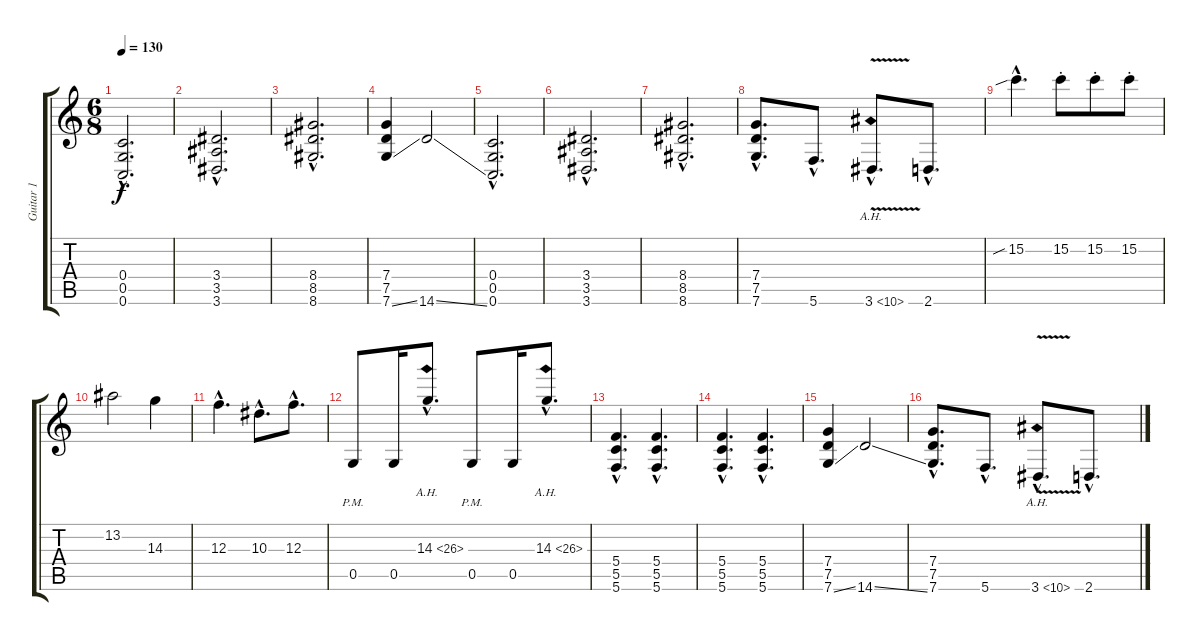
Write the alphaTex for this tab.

\track ("Guitar 1" "Guitar 1") {instrument distortionguitar}
\staff {score tabs}
\tuning (D4 A3 F3 C3 G2 C2) {hide}
\ts (6 8)
\section ("" "")
\tempo 130
\clef g2
\ks c
(0.4{hac} 0.5{hac} 0.6{hac}).2{d dy f} |
(3.4{hac} 3.5{hac} 3.6{hac}).2{d} |
(8.4{hac} 8.5{hac} 8.6{hac}).2{d} |
(7.4 7.5 7.6{ss}).4 14.6{ss}.2 |
(0.4{hac} 0.5{hac} 0.6{hac}).2{d} |
(3.4{hac} 3.5{hac} 3.6{hac}).2{d} |
(8.4{hac} 8.5{hac} 8.6{hac}).2{d} |
(7.4{hac} 7.5{hac} 7.6{hac}).8{d} 5.6{hac}.8{d} 3.6{ah 7 v hac}.8{d} 2.6{hac}.8{d} |
15.2{sib hac}.4{d} 15.2{st}.8 15.2{st}.8 15.2{st}.8 |
13.2.2 14.3.4 |
12.3{hac}.4{d} 10.3{hac}.8{d} 12.3{hac}.8{d} |
0.5{pm}.8 0.5.16 14.3{ah 12 hac}.8{d} 0.5{pm}.8 0.5.16 14.3{ah 12 hac}.8{d} |
(5.4{hac} 5.5{hac} 5.6{hac}).4{d} (5.4{hac} 5.5{hac} 5.6{hac}).4{d} |
(5.4{hac} 5.5{hac} 5.6{hac}).4{d} (5.4{hac} 5.5{hac} 5.6{hac}).4{d} |
(7.4 7.5 7.6{ss}).4 14.6{ss}.2 |
(7.4{hac} 7.5{hac} 7.6{hac}).8{d} 5.6{hac}.8{d} 3.6{ah 7 v hac}.8{d} 2.6{hac}.8{d}
